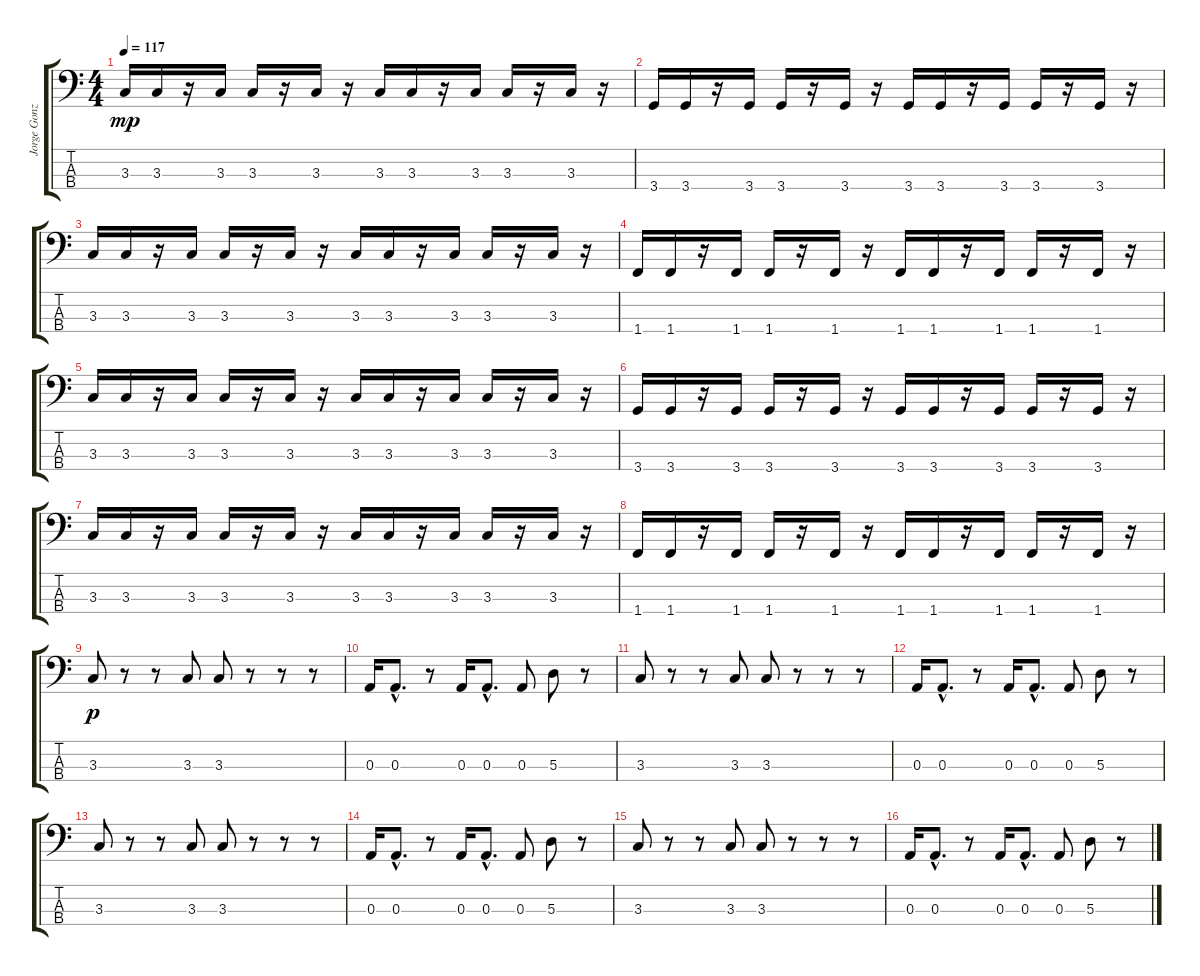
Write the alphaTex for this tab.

\track ("Jorge Gonzalez" "Jorge Gonz") {instrument electricbasspick}
\staff {score tabs}
\tuning (G2 D2 A1 E1) {hide}
\ts (4 4)
\tempo 117
\clef f4
\ks c
3.3.16{dy mp} 3.3.16 r.16 3.3.16 3.3.16 r.16 3.3.16 r.16 3.3.16 3.3.16 r.16 3.3.16 3.3.16 r.16 3.3.16 r.16 |
3.4.16 3.4.16 r.16 3.4.16 3.4.16 r.16 3.4.16 r.16 3.4.16 3.4.16 r.16 3.4.16 3.4.16 r.16 3.4.16 r.16 |
3.3.16 3.3.16 r.16 3.3.16 3.3.16 r.16 3.3.16 r.16 3.3.16 3.3.16 r.16 3.3.16 3.3.16 r.16 3.3.16 r.16 |
1.4.16 1.4.16 r.16 1.4.16 1.4.16 r.16 1.4.16 r.16 1.4.16 1.4.16 r.16 1.4.16 1.4.16 r.16 1.4.16 r.16 |
3.3.16 3.3.16 r.16 3.3.16 3.3.16 r.16 3.3.16 r.16 3.3.16 3.3.16 r.16 3.3.16 3.3.16 r.16 3.3.16 r.16 |
3.4.16 3.4.16 r.16 3.4.16 3.4.16 r.16 3.4.16 r.16 3.4.16 3.4.16 r.16 3.4.16 3.4.16 r.16 3.4.16 r.16 |
3.3.16 3.3.16 r.16 3.3.16 3.3.16 r.16 3.3.16 r.16 3.3.16 3.3.16 r.16 3.3.16 3.3.16 r.16 3.3.16 r.16 |
1.4.16 1.4.16 r.16 1.4.16 1.4.16 r.16 1.4.16 r.16 1.4.16 1.4.16 r.16 1.4.16 1.4.16 r.16 1.4.16 r.16 |
3.3.8{dy p} r.8 r.8 3.3.8 3.3.8 r.8 r.8 r.8 |
0.3.16 0.3{hac}.8{d} r.8 0.3.16 0.3{hac}.8{d} 0.3.8 5.3.8 r.8 |
3.3.8 r.8 r.8 3.3.8 3.3.8 r.8 r.8 r.8 |
0.3.16 0.3{hac}.8{d} r.8 0.3.16 0.3{hac}.8{d} 0.3.8 5.3.8 r.8 |
3.3.8 r.8 r.8 3.3.8 3.3.8 r.8 r.8 r.8 |
0.3.16 0.3{hac}.8{d} r.8 0.3.16 0.3{hac}.8{d} 0.3.8 5.3.8 r.8 |
3.3.8 r.8 r.8 3.3.8 3.3.8 r.8 r.8 r.8 |
0.3.16 0.3{hac}.8{d} r.8 0.3.16 0.3{hac}.8{d} 0.3.8 5.3.8 r.8
